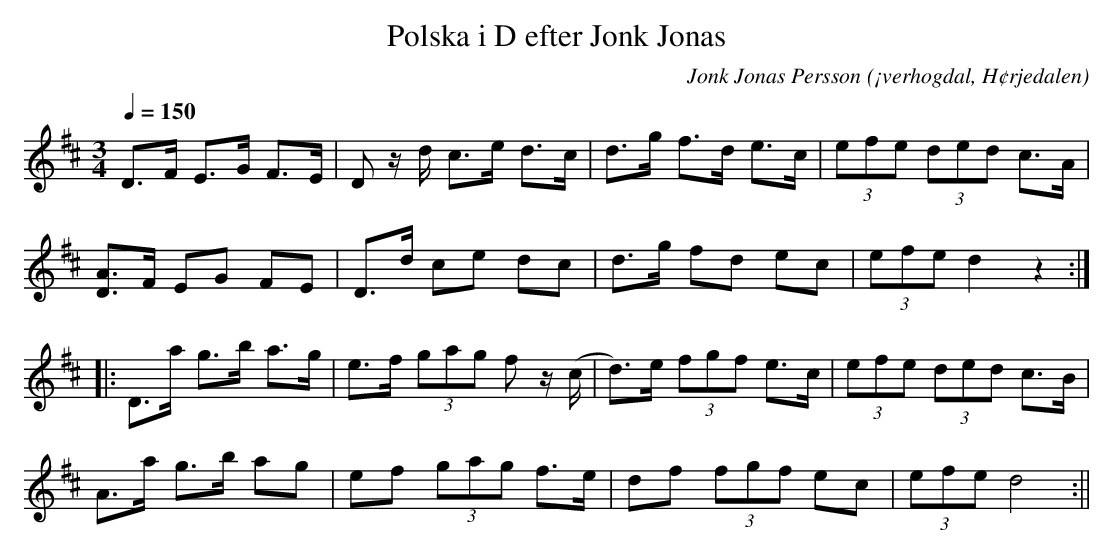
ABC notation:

X:1
T:Polska i D efter Jonk Jonas
O:¡verhogdal, H¢rjedalen
Q:1/4=150
M:3/4
C:Jonk Jonas Persson
K:D
D>F E>G F>E | D z/2 d/2 c>e d>c | d>g f>d e>c | (3efe (3ded c>A |
[AD]>F EG FE | D>d ce dc | d>g fd ec | (3efe d2 z2 :|
|:D>a g>b a>g | e>f (3gag f z/2(c/2 | d)>e (3fgf e>c | (3efe (3ded c>B |
A>a g>b ag | ef (3gag f>e | df (3fgf ec | (3efe d4 :||
